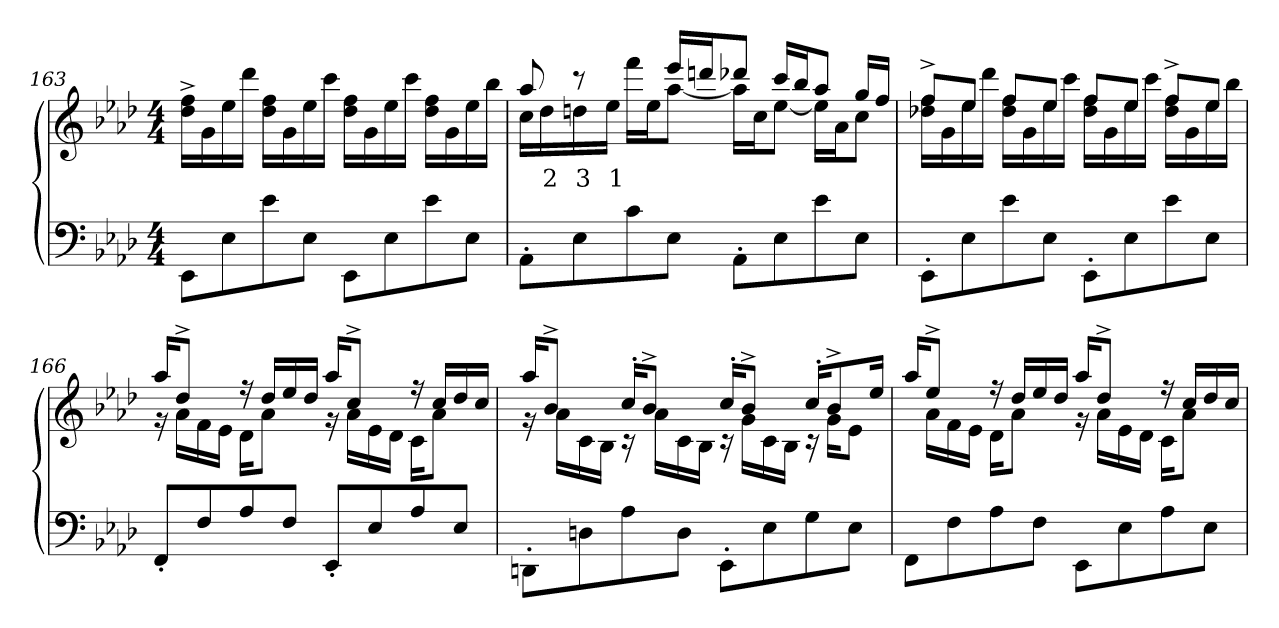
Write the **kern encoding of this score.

**kern	**kern	**text
*part2	*part1	*part1
*staff2	*staff1	*staff1
*clefF4	*clefG2	*
*k[b-e-a-d-]	*k[b-e-a-d-]	*
*M4/4	*M4/4	*
=163	=163	=163
8EE-L	16ff^> 16dd-^>LL	.
.	16g	.
8E-	16ee-	.
.	16ddd-JJ	.
8e-	16ff 16dd-LL	.
.	16g	.
8E-J	16ee-	.
.	16cccJJ	.
8EE-L	16ff 16dd-LL	.
.	16g	.
8E-	16ee-	.
.	16cccJJ	.
8e-	16ff 16dd-LL	.
.	16g	.
8E-J	16ee-	.
.	16bb-JJ	.
=164	=164	=164
*	*^	*
8AA-'>L	8aa-	16ccLL	.
.	.	16dd-	2
8E-	8r	16ddn	3
.	.	16ee-JJ	1
8c	8ryy	16fffLL	.
.	.	16ee-J	.
8E-J	16eee-LL	[8aa-J	.
.	16dddnJ	.	.
8AA-'>L	8ddd-XJ	16aa-LL]	.
.	.	16ccJ	.
8E-	16cccLL	[8ee-J	.
.	16bb-J	.	.
8e-	8aa-J	16ee-LL]	.
.	.	16a-J	.
8E-J	16ggLL	8ccJ	.
.	16ffJJ	.	.
=165	=165	=165	=165
8EE-'>L	8ff^>L	16ff 16dd-XLL	.
.	.	16g	.
8E-	8ee-J	16ee-	.
.	.	16ddd-JJ	.
8e-	8ffL	16ff 16dd-LL	.
.	.	16g	.
8E-J	8ee-J	16ee-	.
.	.	16cccJJ	.
8EE-'>L	8ffL	16ff 16dd-LL	.
.	.	16g	.
8E-	8ee-J	16ee-	.
.	.	16cccJJ	.
8e-	8ff^>L	16ff 16dd-LL	.
.	.	16g	.
8E-J	8ee-J	16ee-	.
.	.	16bb-JJ	.
=166	=166	=166	=166
8FF'>L	16aa-KL	16r	.
.	8dd-^>J	16a-LL	.
8F	.	16f	.
.	16ryy	16e-JJ	.
8A-	16r	16d-KL	.
.	16dd-LL	8a-J	.
8FJ	16ee-	.	.
.	16dd-JJ	16ryy	.
8EE-'>L	16aa-KL	16r	.
.	8cc^>J	16a-LL	.
8E-	.	16e-	.
.	16ryy	16d-JJ	.
8A-	16r	16cKL	.
.	16ccLL	8a-J	.
8E-J	16dd-	.	.
.	16ccJJ	16ryy	.
=167	=167	=167	=167
8DDn'>\L	16aa-KL	16r	.
.	8b-^>J	16a-LL	.
8Dn\	.	16c	.
.	16ryy	16B-JJ	.
8A-	16cc'>KL	16r	.
.	8b-^>J	16a-LL	.
8DJ	.	16c	.
.	16ryy	16B-JJ	.
8EE-'>\L	16cc'>KL	16r	.
.	8b-^>J	16gLL	.
8E-\	.	16c	.
.	16ryy	16B-JJ	.
8G	16cc'>KL	16r	.
.	8b-^>	16gKL	.
8E-J	.	8e-J	.
.	16ee-Jk	.	.
=168	=168	=168	=168
8FF/L	16aa-KL	16ryy	.
.	8ee-^>J	16a-LL	.
8F\	.	16f	.
.	16ryy	16e-JJ	.
8A-\	16r	16d-KL	.
.	16dd-LL	8a-J	.
8F\J	16ee-	.	.
.	16dd-JJ	16ryy	.
8EE-/L	16aa-KL	16r	.
.	8dd-^>J	16a-LL	.
8E-\	.	16e-	.
.	16ryy	16d-JJ	.
8A-\	16r	16cKL	.
.	16ccLL	8a-J	.
8E-\J	16dd-	.	.
.	16ccJJ	16ryy	.
*	*v	*v	*
=	=	=
*-	*-	*-
